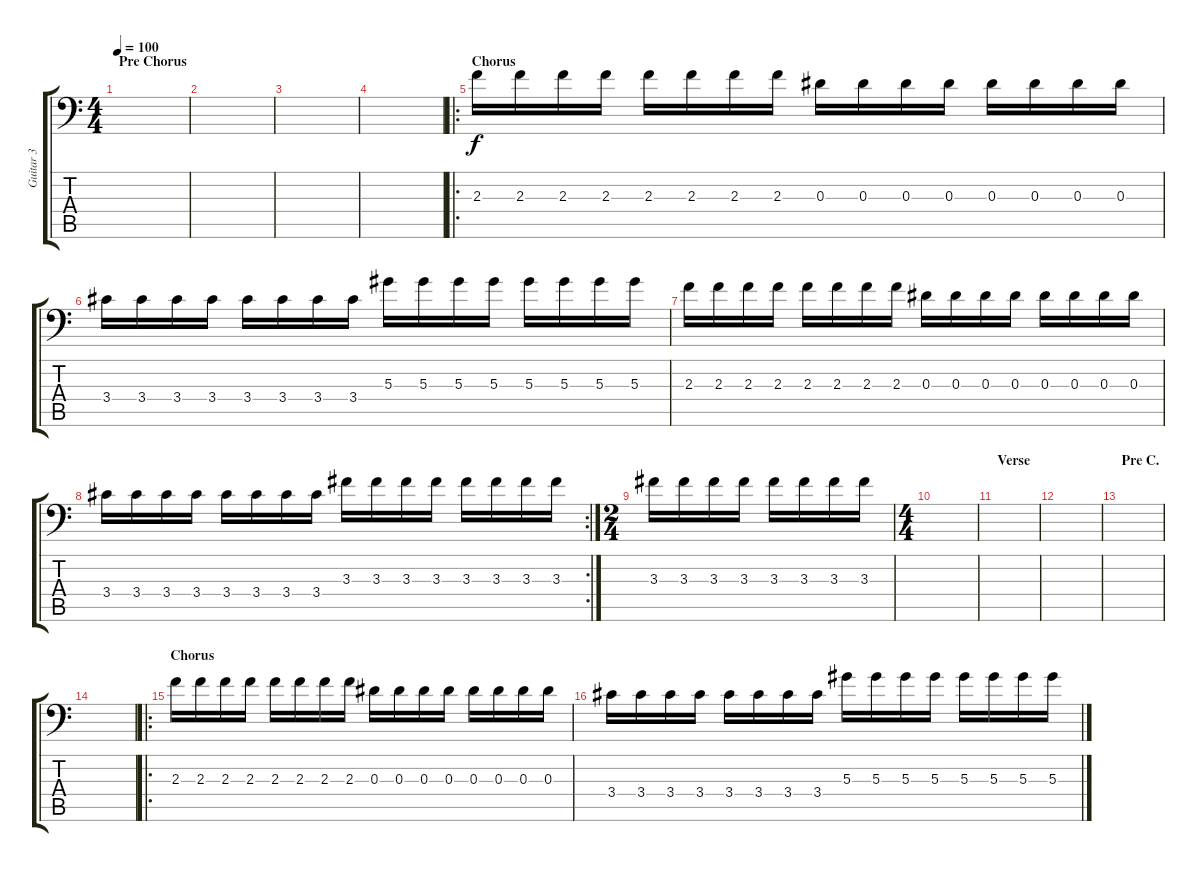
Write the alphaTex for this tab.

\track ("Guitar 3" "Guitar 3") {instrument distortionguitar}
\staff {score tabs}
\tuning (C4 G3 Eb3 Bb2 F2 Bb1) {hide}
\ts (4 4)
\section ("" "Pre Chorus")
\tempo 100
\clef f4
\ks c
|
|
|
|
\ro
\section ("" "Chorus")
2.3.16 2.3.16 2.3.16 2.3.16 2.3.16 2.3.16 2.3.16 2.3.16 0.3.16 0.3.16 0.3.16 0.3.16 0.3.16 0.3.16 0.3.16 0.3.16 |
3.4.16 3.4.16 3.4.16 3.4.16 3.4.16 3.4.16 3.4.16 3.4.16 5.3.16 5.3.16 5.3.16 5.3.16 5.3.16 5.3.16 5.3.16 5.3.16 |
2.3.16 2.3.16 2.3.16 2.3.16 2.3.16 2.3.16 2.3.16 2.3.16 0.3.16 0.3.16 0.3.16 0.3.16 0.3.16 0.3.16 0.3.16 0.3.16 |
\rc 2
3.4.16 3.4.16 3.4.16 3.4.16 3.4.16 3.4.16 3.4.16 3.4.16 3.3.16 3.3.16 3.3.16 3.3.16 3.3.16 3.3.16 3.3.16 3.3.16 |
\ts (2 4)
3.3.16 3.3.16 3.3.16 3.3.16 3.3.16 3.3.16 3.3.16 3.3.16 |
\ts (4 4)
|
\section ("" "Verse")
|
|
\section ("" "Pre C.")
|
|
\ro
\section ("" "Chorus")
2.3.16 2.3.16 2.3.16 2.3.16 2.3.16 2.3.16 2.3.16 2.3.16 0.3.16 0.3.16 0.3.16 0.3.16 0.3.16 0.3.16 0.3.16 0.3.16 |
3.4.16 3.4.16 3.4.16 3.4.16 3.4.16 3.4.16 3.4.16 3.4.16 5.3.16 5.3.16 5.3.16 5.3.16 5.3.16 5.3.16 5.3.16 5.3.16
